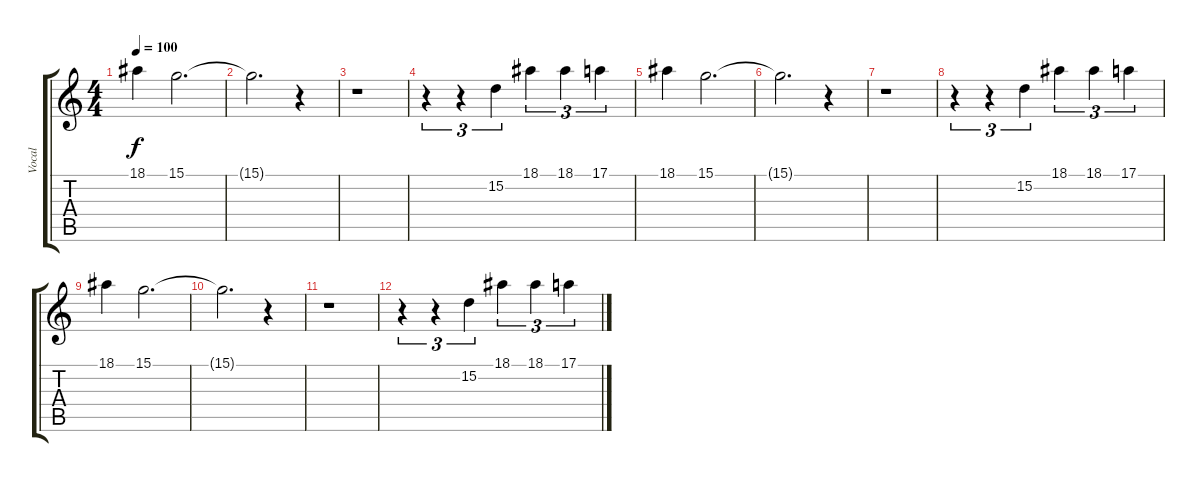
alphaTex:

\track ("Vocal" "Vocal") {instrument flute}
\staff {score tabs}
\tuning (E4 B3 G3 D3 A2 E2) {hide}
\ts (4 4)
\tempo 100
\clef g2
\ks c
18.1.4{dy f} 15.1.2{d} |
15.1{t}.2{d} r.4 |
r.1 |
r.4{tu (3 2)} r.4{tu (3 2)} 15.2.4{tu (3 2)} 18.1.4{tu (3 2)} 18.1.4{tu (3 2)} 17.1.4{tu (3 2)} |
18.1.4 15.1.2{d} |
15.1{t}.2{d} r.4 |
r.1 |
r.4{tu (3 2)} r.4{tu (3 2)} 15.2.4{tu (3 2)} 18.1.4{tu (3 2)} 18.1.4{tu (3 2)} 17.1.4{tu (3 2)} |
18.1.4 15.1.2{d} |
15.1{t}.2{d} r.4 |
r.1 |
r.4{tu (3 2)} r.4{tu (3 2)} 15.2.4{tu (3 2)} 18.1.4{tu (3 2)} 18.1.4{tu (3 2)} 17.1.4{tu (3 2)}
